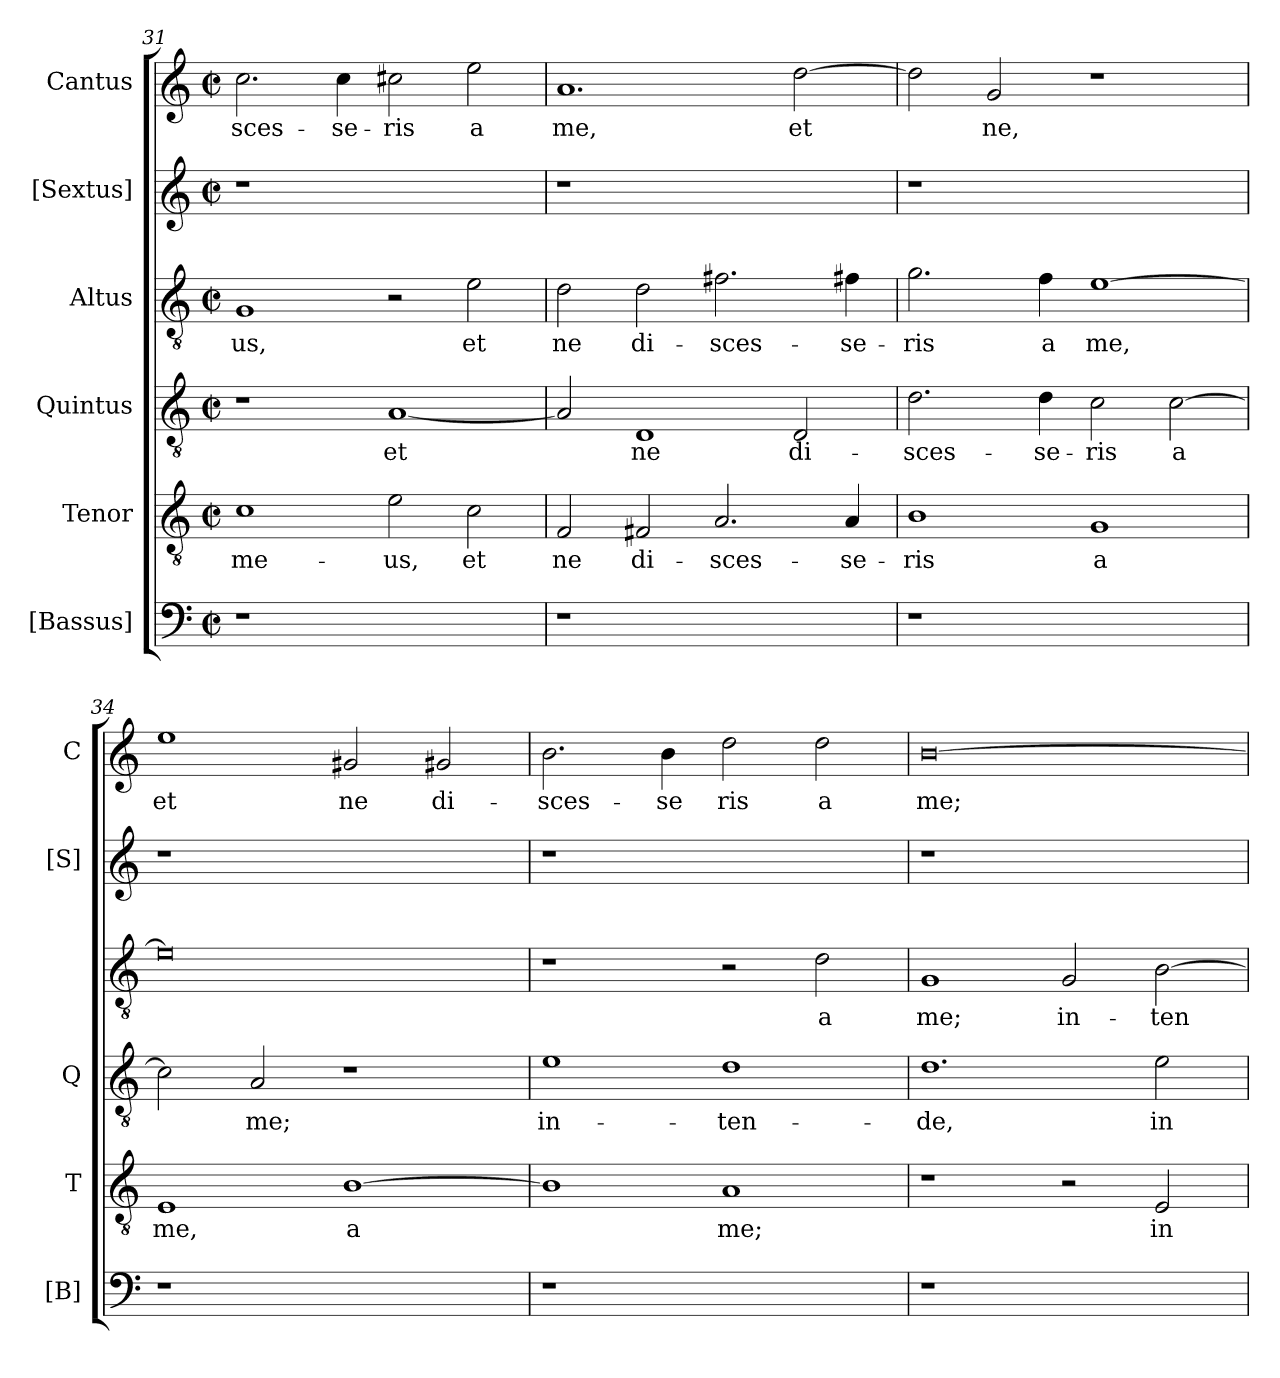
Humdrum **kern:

**kern	**kern	**text	**kern	**text	**kern	**text	**kern	**kern	**text
*part6	*part5	*part5	*part4	*part4	*part3	*part3	*part2	*part1	*part1
*staff6	*staff5	*staff5	*staff4	*staff4	*staff3	*staff3	*staff2	*staff1	*staff1
*I"[Bassus]	*I"Tenor	*	*I"Quintus	*	*I"Altus	*	*I"[Sextus]	*I"Cantus	*
*I'[B]	*I'T	*	*I'Q	*	*	*	*I'[S]	*I'C	*
*clefF4	*clefGv2	*	*clefGv2	*	*clefGv2	*	*clefG2	*clefG2	*
*k[]	*k[]	*	*k[]	*	*k[]	*	*k[]	*k[]	*
*C:	*C:	*	*C:	*	*C:	*	*C:	*C:	*
*M2/2	*M2/2	*	*M2/2	*	*M2/2	*	*M2/2	*M2/2	*
*met(c|)	*met(c|)	*	*met(c|)	*	*met(c|)	*	*met(c|)	*met(c|)	*
=31	=31	=31	=31	=31	=31	=31	=31	=31	=31
1r	1c\	me-	1r	.	1G/	-us,	1r	2.cc\	-sces-
.	.	.	.	.	.	.	.	4cc\	-se-
1ryy	2e\	-us,	[1A/	et	2r	.	1ryy	2cc#X\	-ris
.	2c\	et	.	.	2e\	et	.	2ee\	a
=32	=32	=32	=32	=32	=32	=32	=32	=32	=32
1r	2F/	ne	2A/]	.	2d\	ne	1r	1.a/	me,
.	2F#X/	di-	1D/	ne	2d\	di-	.	.	.
1ryy	2.A/	-sces-	.	.	2.f#X\	-sces-	1ryy	.	.
.	.	.	2D/	di-	.	.	.	[2dd\	et
.	4A/	-se-	.	.	4f#X\	-se-	.	.	.
=33	=33	=33	=33	=33	=33	=33	=33	=33	=33
1r	1B\	-ris	2.d\	-sces-	2.g\	-ris	1r	2dd\]	.
.	.	.	.	.	.	.	.	2g/	ne,
.	.	.	4d\	-se-	4f\	a	.	.	.
1ryy	1G/	a	2c\	-ris	[1e\	me,	1ryy	1r	.
.	.	.	[2c\	a	.	.	.	.	.
=34	=34	=34	=34	=34	=34	=34	=34	=34	=34
1r	1E/	me,	2c\]	.	0e\]	.	1r	1ee\	et
.	.	.	2A/	me;	.	.	.	.	.
1ryy	[1B\	a	1r	.	.	.	1ryy	2g#X/	ne
.	.	.	.	.	.	.	.	2g#X/	di-
=35	=35	=35	=35	=35	=35	=35	=35	=35	=35
1r	1B\]	.	1e\	in-	1r	.	1r	2.b\	-sces-
.	.	.	.	.	.	.	.	4b\	-se
1ryy	1A/	me;	1d\	-ten-	2r	.	1ryy	2dd\	ris
.	.	.	.	.	2d\	a	.	2dd\	a
=36	=36	=36	=36	=36	=36	=36	=36	=36	=36
1r	1r	.	1.d\	-de,	1G/	me;	1r	[0b\	me;
1ryy	2r	.	.	.	2G/	in-	1ryy	.	.
.	2E/	in-	2e\	in-	[2B\	-ten-	.	.	.
=	=	=	=	=	=	=	=	=	=
*-	*-	*-	*-	*-	*-	*-	*-	*-	*-
